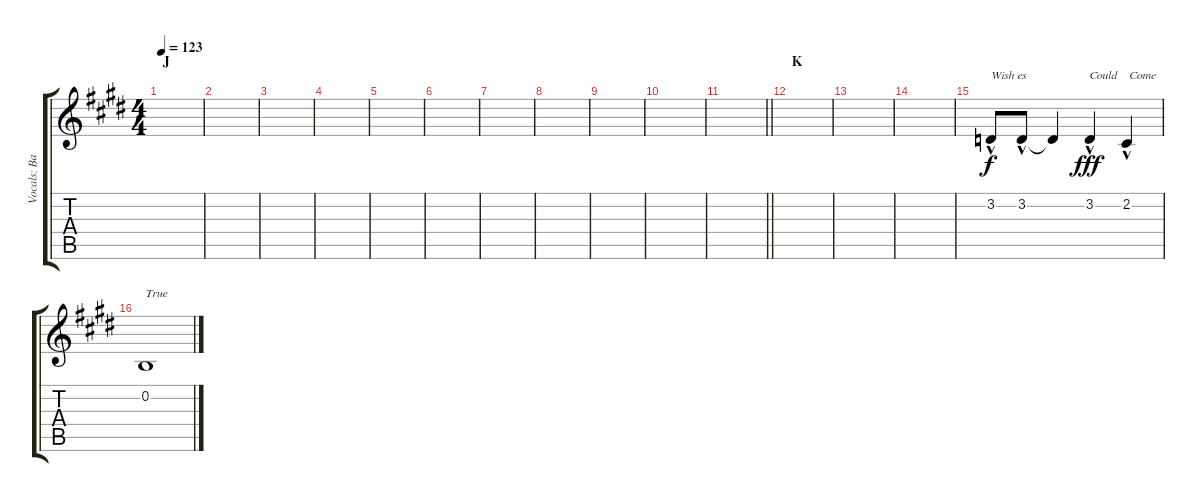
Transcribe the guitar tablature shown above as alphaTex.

\track ("Vocals: Band" "Vocals: Ba") {instrument choiraahs}
\staff {score tabs}
\tuning (E4 B3 G3 D3 A2 E2) {hide}
\ts (4 4)
\section ("" "J")
\tempo 123
\clef g2
\ks e
|
|
|
|
|
|
|
|
|
|
\barLineRight lightlight
|
\section ("" "K")
|
|
|
3.2{hac}.8{txt "Wish es"} 3.2{hac}.8 3.2{t}.4{dy f} 3.2{hac}.4{txt "Could" dy fff} 2.2{hac}.4{txt " Come"} |
0.2.1{txt "True"}
